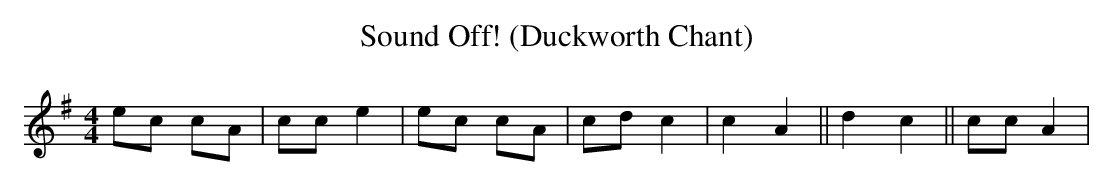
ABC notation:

X:1
T:Sound Off! (Duckworth Chant)
M:4/4
L:1/4
K:G
 e/2c/2 c/2A/2| c/2c/2 e| e/2c/2 c/2A/2| c/2d/2 c| c A|| d c|| c/2c/2 A|\
